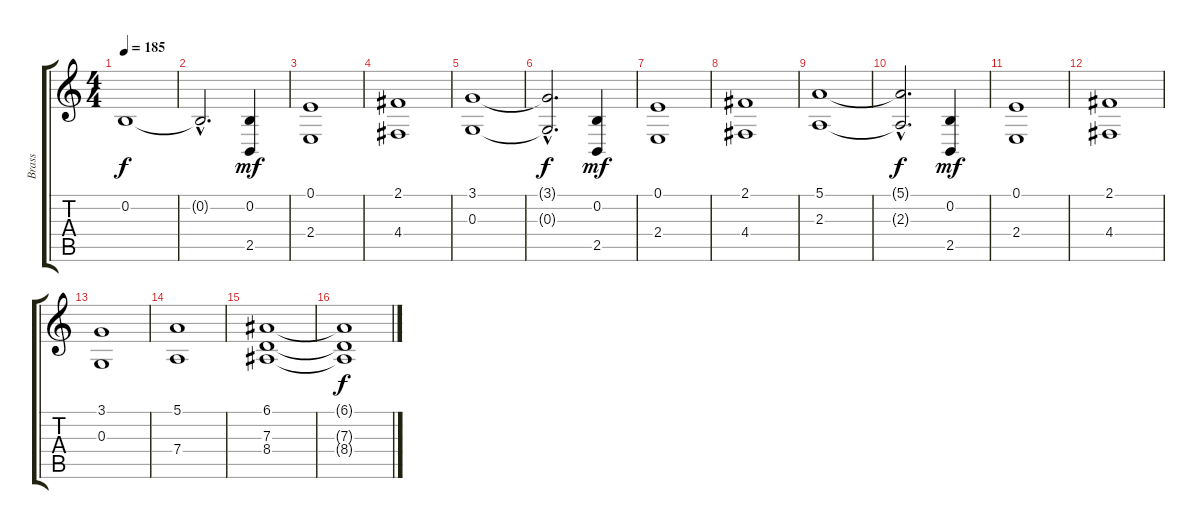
\track ("Brass" "Brass") {instrument brasssection}
\staff {score tabs}
\tuning (E4 B3 G3 D3 A2 E2) {hide}
\ts (4 4)
\tempo 185
\clef g2
\ks c
0.2.1{dy f} |
0.2{hac t}.2{d} (0.2 2.5).4{dy mf} |
(0.1 2.4).1 |
(2.1 4.4).1 |
(3.1 0.3).1 |
(3.1{hac t} 0.3{hac t}).2{d dy f} (0.2 2.5).4{dy mf} |
(0.1 2.4).1 |
(2.1 4.4).1 |
(5.1 2.3).1 |
(5.1{hac t} 2.3{hac t}).2{d dy f} (0.2 2.5).4{dy mf} |
(0.1 2.4).1 |
(2.1 4.4).1 |
(3.1 0.3).1 |
(5.1 7.4).1 |
(6.1 7.3 8.4).1 |
(6.1{t} 7.3{t} 8.4{t}).1{dy f}
